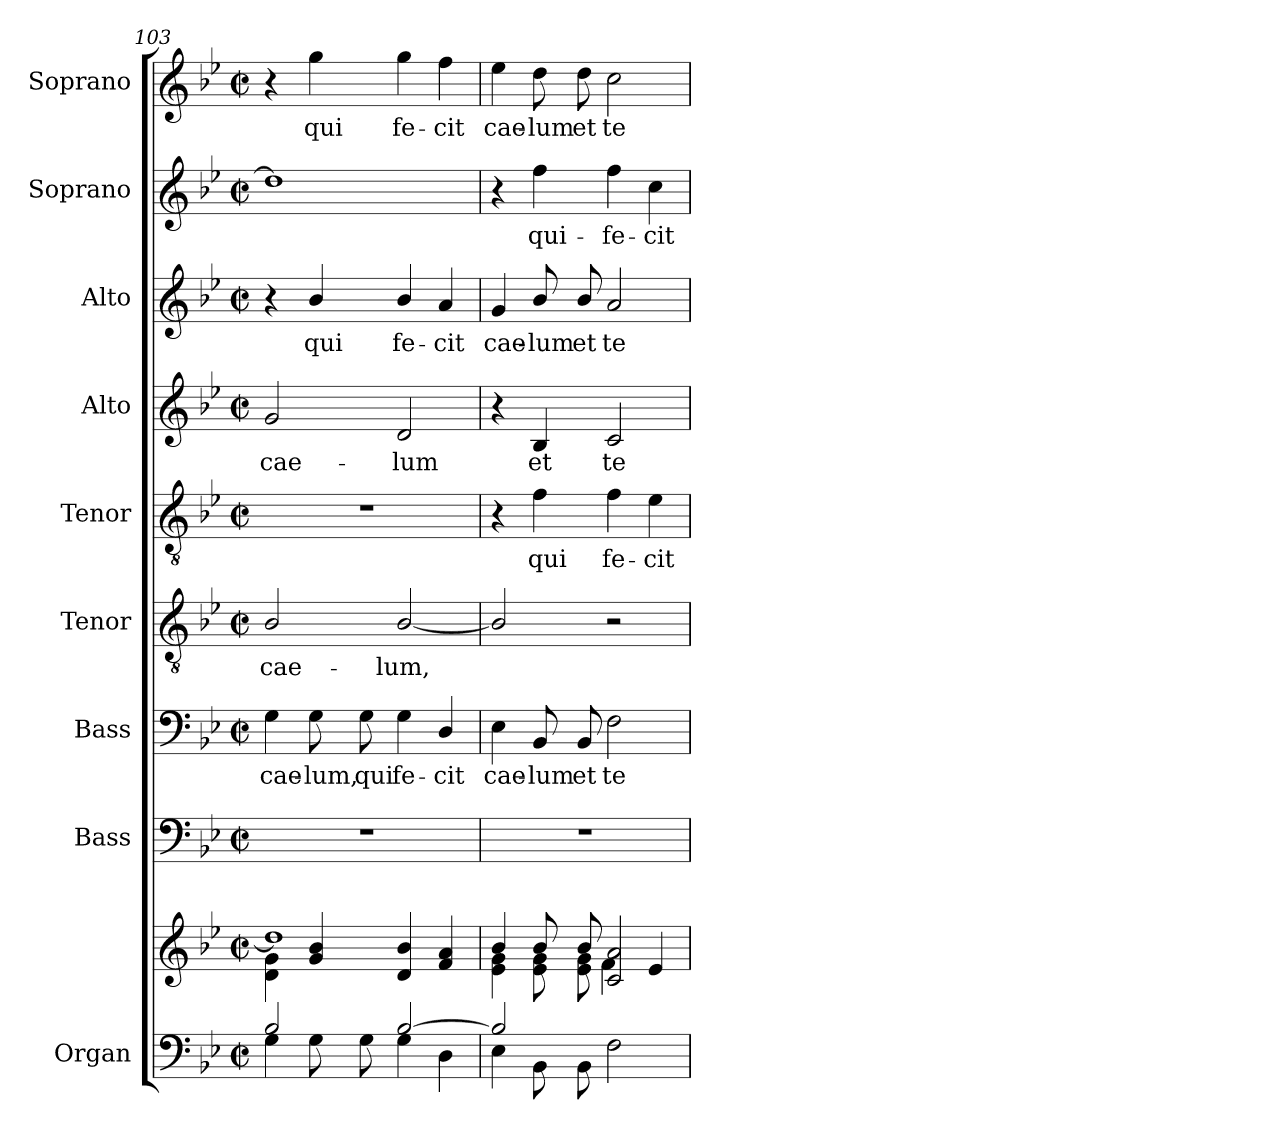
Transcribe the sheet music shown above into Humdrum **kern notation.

**kern	**kern	**kern	**kern	**text	**kern	**text	**kern	**text	**kern	**text	**kern	**text	**kern	**text	**kern	**text
*part9	*part9	*part8	*part7	*part7	*part6	*part6	*part5	*part5	*part4	*part4	*part3	*part3	*part2	*part2	*part1	*part1
*staff10	*staff9	*staff8	*staff7	*staff7	*staff6	*staff6	*staff5	*staff5	*staff4	*staff4	*staff3	*staff3	*staff2	*staff2	*staff1	*staff1
*I"Organ	*	*I"Bass	*I"Bass	*	*I"Tenor	*	*I"Tenor	*	*I"Alto	*	*I"Alto	*	*I"Soprano	*	*I"Soprano	*
*I'Organ.	*	*I'B.	*I'B.	*	*I'T.	*	*I'T.	*	*I'A.	*	*I'A.	*	*I'S.	*	*I'S.	*
*clefF4	*clefG2	*clefF4	*clefF4	*	*clefGv2	*	*clefGv2	*	*clefG2	*	*clefG2	*	*clefG2	*	*clefG2	*
*	*	*	*	*	*ITrd7c12	*	*ITrd7c12	*	*	*	*	*	*	*	*	*
*k[b-e-]	*k[b-e-]	*k[b-e-]	*k[b-e-]	*	*k[b-e-]	*	*k[b-e-]	*	*k[b-e-]	*	*k[b-e-]	*	*k[b-e-]	*	*k[b-e-]	*
*B-:	*B-:	*B-:	*B-:	*	*B-:	*	*B-:	*	*B-:	*	*B-:	*	*B-:	*	*B-:	*
*M2/2	*M2/2	*M2/2	*M2/2	*	*M2/2	*	*M2/2	*	*M2/2	*	*M2/2	*	*M2/2	*	*M2/2	*
*met(c|)	*met(c|)	*met(c|)	*met(c|)	*	*met(c|)	*	*met(c|)	*	*met(c|)	*	*met(c|)	*	*met(c|)	*	*met(c|)	*
=103	=103	=103	=103	=103	=103	=103	=103	=103	=103	=103	=103	=103	=103	=103	=103	=103
*^	*^	*	*	*	*	*	*	*	*	*	*	*	*	*	*	*
!	!	!	!	!	!	!LO:LY:b:color=#000000	!	!	!	!	!	!	!	!	!	!	!	!
!	!	!	!	!	!	!	!	!LO:LY:b:color=#000000	!	!	!	!	!	!	!	!	!	!
!	!	!	!	!	!	!	!	!	!	!	!	!LO:LY:b:color=#000000	!	!	!	!	!	!
2B-i/	4Gi\	1ddi]	4di\ 4gi	1r	4Gi\	cae-	2BB-i/	cae-	1r	.	2gi/	cae-	4r	.	1ddi]	.	4r	.
!	!	!	!	!	!	!LO:LY:b:color=#000000	!	!	!	!	!	!	!	!	!	!	!	!
!	!	!	!	!	!	!	!	!	!	!	!	!	!	!LO:LY:b:color=#000000	!	!	!	!
!	!	!	!	!	!	!	!	!	!	!	!	!	!	!	!	!	!	!LO:LY:b:color=#000000
.	8Gi\	.	4gi/ 4b-i	.	8Gi\	-lum,	.	.	.	.	.	.	4b-i/	qui	.	.	4ggi\	qui
!	!	!	!	!	!	!LO:LY:b:color=#000000	!	!	!	!	!	!	!	!	!	!	!	!
.	8Gi\	.	.	.	8Gi\	qui	.	.	.	.	.	.	.	.	.	.	.	.
!	!	!	!	!	!	!LO:LY:b:color=#000000	!	!	!	!	!	!	!	!	!	!	!	!
!	!	!	!	!	!	!	!	!LO:LY:b:color=#000000	!	!	!	!	!	!	!	!	!	!
!	!	!	!	!	!	!	!	!	!	!	!	!LO:LY:b:color=#000000	!	!	!	!	!	!
!	!	!	!	!	!	!	!	!	!	!	!	!	!	!LO:LY:b:color=#000000	!	!	!	!
!	!	!	!	!	!	!	!	!	!	!	!	!	!	!	!	!	!	!LO:LY:b:color=#000000
[2B-i/	4Gi\	.	4di/ 4b-i	.	4Gi\	fe-	[2BB-i/	-lum,	.	.	2di/	-lum	4b-i/	fe-	.	.	4ggi\	fe-
!	!	!	!	!	!	!LO:LY:b:color=#000000	!	!	!	!	!	!	!	!	!	!	!	!
!	!	!	!	!	!	!	!	!	!	!	!	!	!	!LO:LY:b:color=#000000	!	!	!	!
!	!	!	!	!	!	!	!	!	!	!	!	!	!	!	!	!	!	!LO:LY:b:color=#000000
.	4Di\	.	4fi/ 4ai	.	4Di/	-cit	.	.	.	.	.	.	4ai/	-cit	.	.	4ffi\	-cit
=104	=104	=104	=104	=104	=104	=104	=104	=104	=104	=104	=104	=104	=104	=104	=104	=104	=104	=104
!	!	!	!	!	!	!LO:LY:b:color=#000000	!	!	!	!	!	!	!	!	!	!	!	!
!	!	!	!	!	!	!	!	!	!	!	!	!	!	!LO:LY:b:color=#000000	!	!	!	!
!	!	!	!	!	!	!	!	!	!	!	!	!	!	!	!	!	!	!LO:LY:b:color=#000000
2B-i/]	4E-i\	4b-i/	4e-i\ 4gi	1r	4E-i\	cae-	2BB-i/]	.	4r	.	4r	.	4gi/	cae-	4r	.	4ee-i\	cae-
!	!	!	!	!	!	!LO:LY:b:color=#000000	!	!	!	!	!	!	!	!	!	!	!	!
!	!	!	!	!	!	!	!	!	!	!LO:LY:b:color=#000000	!	!	!	!	!	!	!	!
!	!	!	!	!	!	!	!	!	!	!	!	!LO:LY:b:color=#000000	!	!	!	!	!	!
!	!	!	!	!	!	!	!	!	!	!	!	!	!	!LO:LY:b:color=#000000	!	!	!	!
!	!	!	!	!	!	!	!	!	!	!	!	!	!	!	!	!LO:LY:b:color=#000000	!	!
!	!	!	!	!	!	!	!	!	!	!	!	!	!	!	!	!	!	!LO:LY:b:color=#000000
.	8BB-i\	8b-i/	8e-i\ 8gi	.	8BB-i/	-lum	.	.	4Fi\	qui	4B-i/	et	8b-i/	-lum	4ffi\	qui-	8ddi\	-lum
!	!	!	!	!	!	!LO:LY:b:color=#000000	!	!	!	!	!	!	!	!	!	!	!	!
!	!	!	!	!	!	!	!	!	!	!	!	!	!	!LO:LY:b:color=#000000	!	!	!	!
!	!	!	!	!	!	!	!	!	!	!	!	!	!	!	!	!	!	!LO:LY:b:color=#000000
.	8BB-i\	8b-i/	8e-i\ 8gi	.	8BB-i/	et	.	.	.	.	.	.	8b-i/	et	.	.	8ddi\	et
!	!	!	!	!	!	!LO:LY:b:color=#000000	!	!	!	!	!	!	!	!	!	!	!	!
!	!	!	!	!	!	!	!	!	!	!LO:LY:b:color=#000000	!	!	!	!	!	!	!	!
!	!	!	!	!	!	!	!	!	!	!	!	!LO:LY:b:color=#000000	!	!	!	!	!	!
!	!	!	!	!	!	!	!	!	!	!	!	!	!	!LO:LY:b:color=#000000	!	!	!	!
!	!	!	!	!	!	!	!	!	!	!	!	!	!	!	!	!LO:LY:b:color=#000000	!	!
!	!	!	!	!	!	!	!	!	!	!	!	!	!	!	!	!	!	!LO:LY:b:color=#000000
2ryy	2Fi\	2ci/ 2ai	4fi\	.	2Fi\	te-	2r	.	4Fi\	fe-	2ci/	te-	2ai/	te-	4ffi\	-fe-	2cci\	te-
!	!	!	!	!	!	!	!	!	!	!LO:LY:b:color=#000000	!	!	!	!	!	!	!	!
!	!	!	!	!	!	!	!	!	!	!	!	!	!	!	!	!LO:LY:b:color=#000000	!	!
.	.	.	4e-i/	.	.	.	.	.	4E-i\	-cit	.	.	.	.	4cci\	-cit	.	.
*v	*v	*	*	*	*	*	*	*	*	*	*	*	*	*	*	*	*	*
*	*v	*v	*	*	*	*	*	*	*	*	*	*	*	*	*	*	*
=	=	=	=	=	=	=	=	=	=	=	=	=	=	=	=	=
*-	*-	*-	*-	*-	*-	*-	*-	*-	*-	*-	*-	*-	*-	*-	*-	*-
